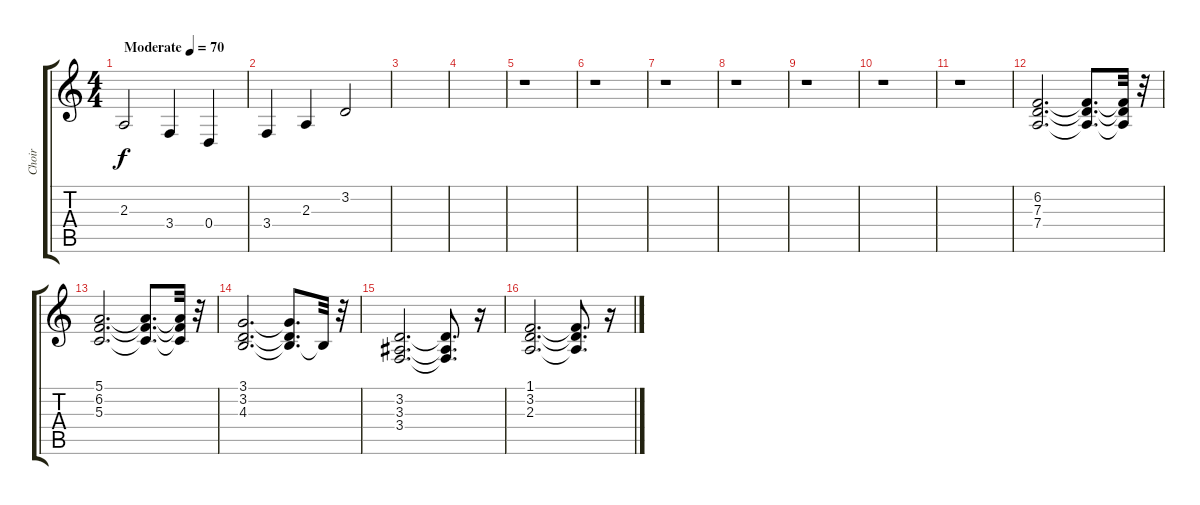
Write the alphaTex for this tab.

\track ("Choir" "Choir") {instrument choiraahs}
\staff {score tabs}
\tuning (E4 B3 G3 D3 A2 E2) {hide}
\ts (4 4)
\tempo (70 "Moderate")
\clef g2
\ks c
2.3.2{dy f instrument choiraahs} 3.4.4 0.4.4 |
3.4.4 2.3.4 3.2.2 |
|
|
r.1 |
r.1 |
r.1 |
r.1 |
r.1 |
r.1 |
r.1 |
(6.2 7.3 7.4).2{d} (6.2{t} 7.3{t} 7.4{t}).8{d} (6.2{t} 7.3{t} 7.4{t}).32 r.32 |
(5.1 6.2 5.3).2{d} (5.1{t} 6.2{t} 5.3{t}).8{d} (5.1{t} 6.2{t} 5.3{t}).32 r.32 |
(3.1 3.2 4.3).2{d} (3.1{t} 3.2{t} 4.3{t}).8{d} 4.3{t}.32 r.32 |
(3.2 3.3 3.4).2{d} (3.2{t} 3.3{t} 3.4{t}).8{d} r.16 |
(1.1 3.2 2.3).2{d} (1.1{t} 3.2{t} 2.3{t}).8{d} r.16
